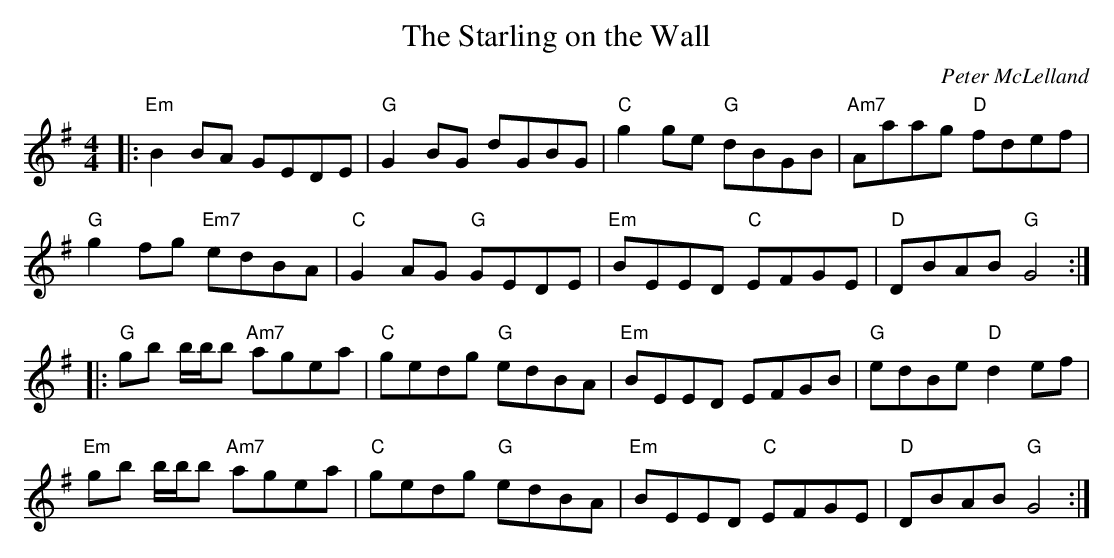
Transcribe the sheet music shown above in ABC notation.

X:1
T:The Starling on the Wall
C:Peter McLelland
L:1/4
M:4/4
K:G
V:1
|: "Em" B B/A/ G/E/D/E/ | "G" G B/G/ d/G/B/G/ | "C" g g/e/ "G" d/B/G/B/ | "Am7" A/a/a/g/ "D" f/d/e/f/ |
"G" g f/g/ "Em7" e/d/B/A/ | "C" G A/G/ "G" G/E/D/E/ | "Em" B/E/E/D/ "C" E/F/G/E/ | "D" D/B/A/B/ "G" G2 :|
|:"G" g/b/ b/4b/4b/ "Am7" a/g/e/a/ | "C" g/e/d/g/ "G" e/d/B/A/ | "Em" B/E/E/D/ E/F/G/B/ | "G" e/d/B/e/ "D" d e/f/ |
"Em" g/b/ b/4b/4b/ "Am7" a/g/e/a/ | "C" g/e/d/g/ "G" e/d/B/A/ | "Em" B/E/E/D/ "C" E/F/G/E/ | "D" D/B/A/B/ "G" G2 :|
